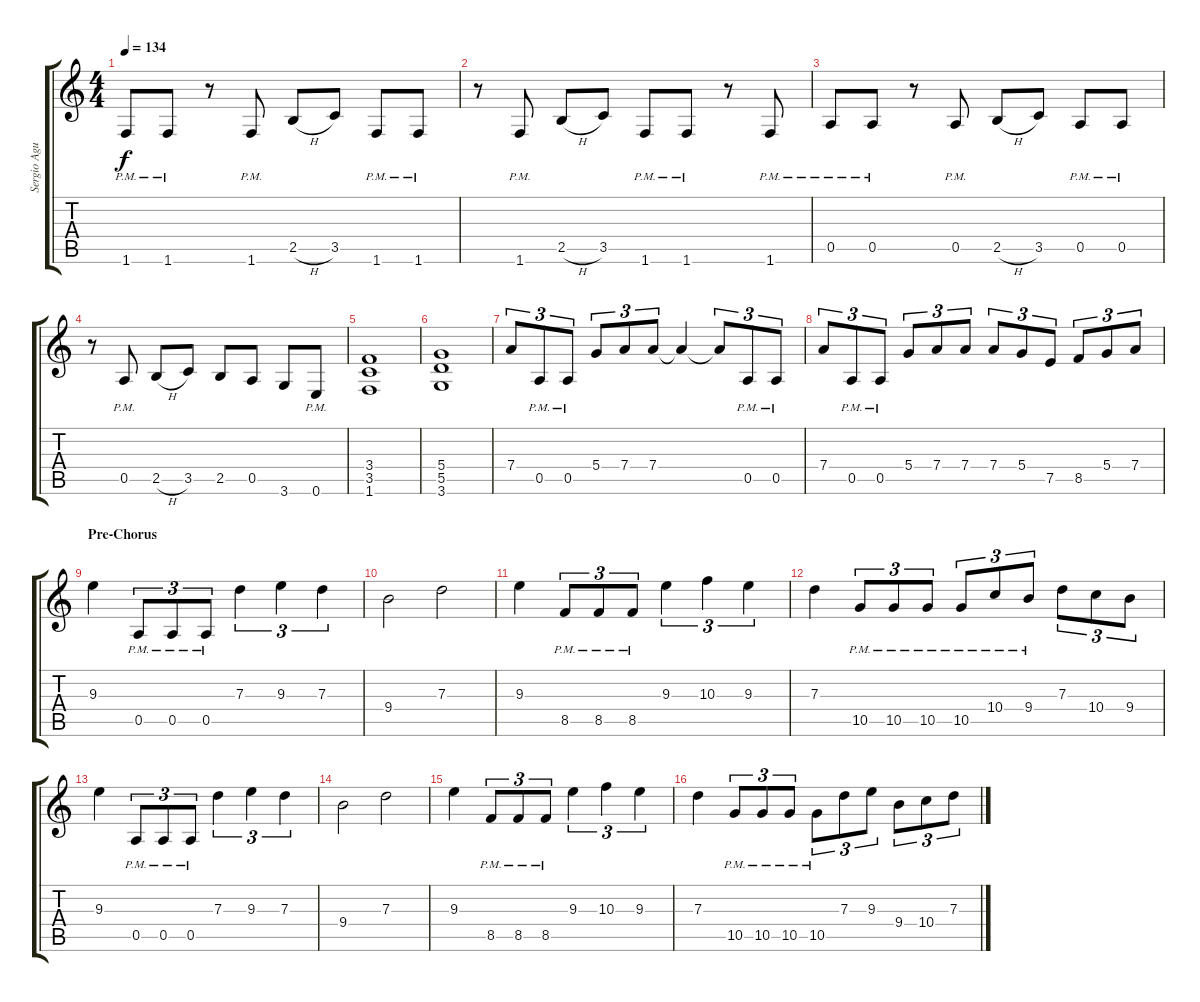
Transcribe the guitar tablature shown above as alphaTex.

\track ("Sergio Aguilar" "Sergio Agu") {instrument distortionguitar}
\staff {score tabs}
\tuning (E4 B3 G3 D3 A2 E2) {hide}
\ts (4 4)
\tempo 134
\clef g2
\ks c
1.6{pm}.8{dy f} 1.6{pm}.8 r.8 1.6{pm}.8 2.5{h}.8 3.5.8 1.6{pm}.8 1.6{pm}.8 |
r.8 1.6{pm}.8 2.5{h}.8 3.5.8 1.6{pm}.8 1.6{pm}.8 r.8 1.6{pm}.8 |
0.5{pm}.8 0.5{pm}.8 r.8 0.5{pm}.8 2.5{h}.8 3.5.8 0.5{pm}.8 0.5{pm}.8 |
r.8 0.5{pm}.8 2.5{h}.8 3.5.8 2.5.8 0.5.8 3.6.8 0.6{pm}.8 |
(3.4 3.5 1.6).1 |
(5.4 5.5 3.6).1 |
7.4.8{tu (3 2)} 0.5{pm}.8{tu (3 2)} 0.5{pm}.8{tu (3 2)} 5.4.8{tu (3 2)} 7.4.8{tu (3 2)} 7.4.8{tu (3 2)} 7.4{t}.4 7.4{t}.8{tu (3 2)} 0.5{pm}.8{tu (3 2)} 0.5{pm}.8{tu (3 2)} |
7.4.8{tu (3 2)} 0.5{pm}.8{tu (3 2)} 0.5{pm}.8{tu (3 2)} 5.4.8{tu (3 2)} 7.4.8{tu (3 2)} 7.4.8{tu (3 2)} 7.4.8{tu (3 2)} 5.4.8{tu (3 2)} 7.5.8{tu (3 2)} 8.5.8{tu (3 2)} 5.4.8{tu (3 2)} 7.4.8{tu (3 2)} |
\section ("" "Pre-Chorus")
9.3.4 0.5{pm}.8{tu (3 2)} 0.5{pm}.8{tu (3 2)} 0.5{pm}.8{tu (3 2)} 7.3.4{tu (3 2)} 9.3.4{tu (3 2)} 7.3.4{tu (3 2)} |
9.4.2 7.3.2 |
9.3.4 8.5{pm}.8{tu (3 2)} 8.5{pm}.8{tu (3 2)} 8.5{pm}.8{tu (3 2)} 9.3.4{tu (3 2)} 10.3.4{tu (3 2)} 9.3.4{tu (3 2)} |
7.3.4 10.5{pm}.8{tu (3 2)} 10.5{pm}.8{tu (3 2)} 10.5{pm}.8{tu (3 2)} 10.5{pm}.8{tu (3 2)} 10.4{pm}.8{tu (3 2)} 9.4{pm}.8{tu (3 2)} 7.3.8{tu (3 2)} 10.4.8{tu (3 2)} 9.4.8{tu (3 2)} |
9.3.4 0.5{pm}.8{tu (3 2)} 0.5{pm}.8{tu (3 2)} 0.5{pm}.8{tu (3 2)} 7.3.4{tu (3 2)} 9.3.4{tu (3 2)} 7.3.4{tu (3 2)} |
9.4.2 7.3.2 |
9.3.4 8.5{pm}.8{tu (3 2)} 8.5{pm}.8{tu (3 2)} 8.5{pm}.8{tu (3 2)} 9.3.4{tu (3 2)} 10.3.4{tu (3 2)} 9.3.4{tu (3 2)} |
7.3.4 10.5{pm}.8{tu (3 2)} 10.5{pm}.8{tu (3 2)} 10.5{pm}.8{tu (3 2)} 10.5{pm}.8{tu (3 2)} 7.3.8{tu (3 2)} 9.3.8{tu (3 2)} 9.4.8{tu (3 2)} 10.4.8{tu (3 2)} 7.3.8{tu (3 2)}
